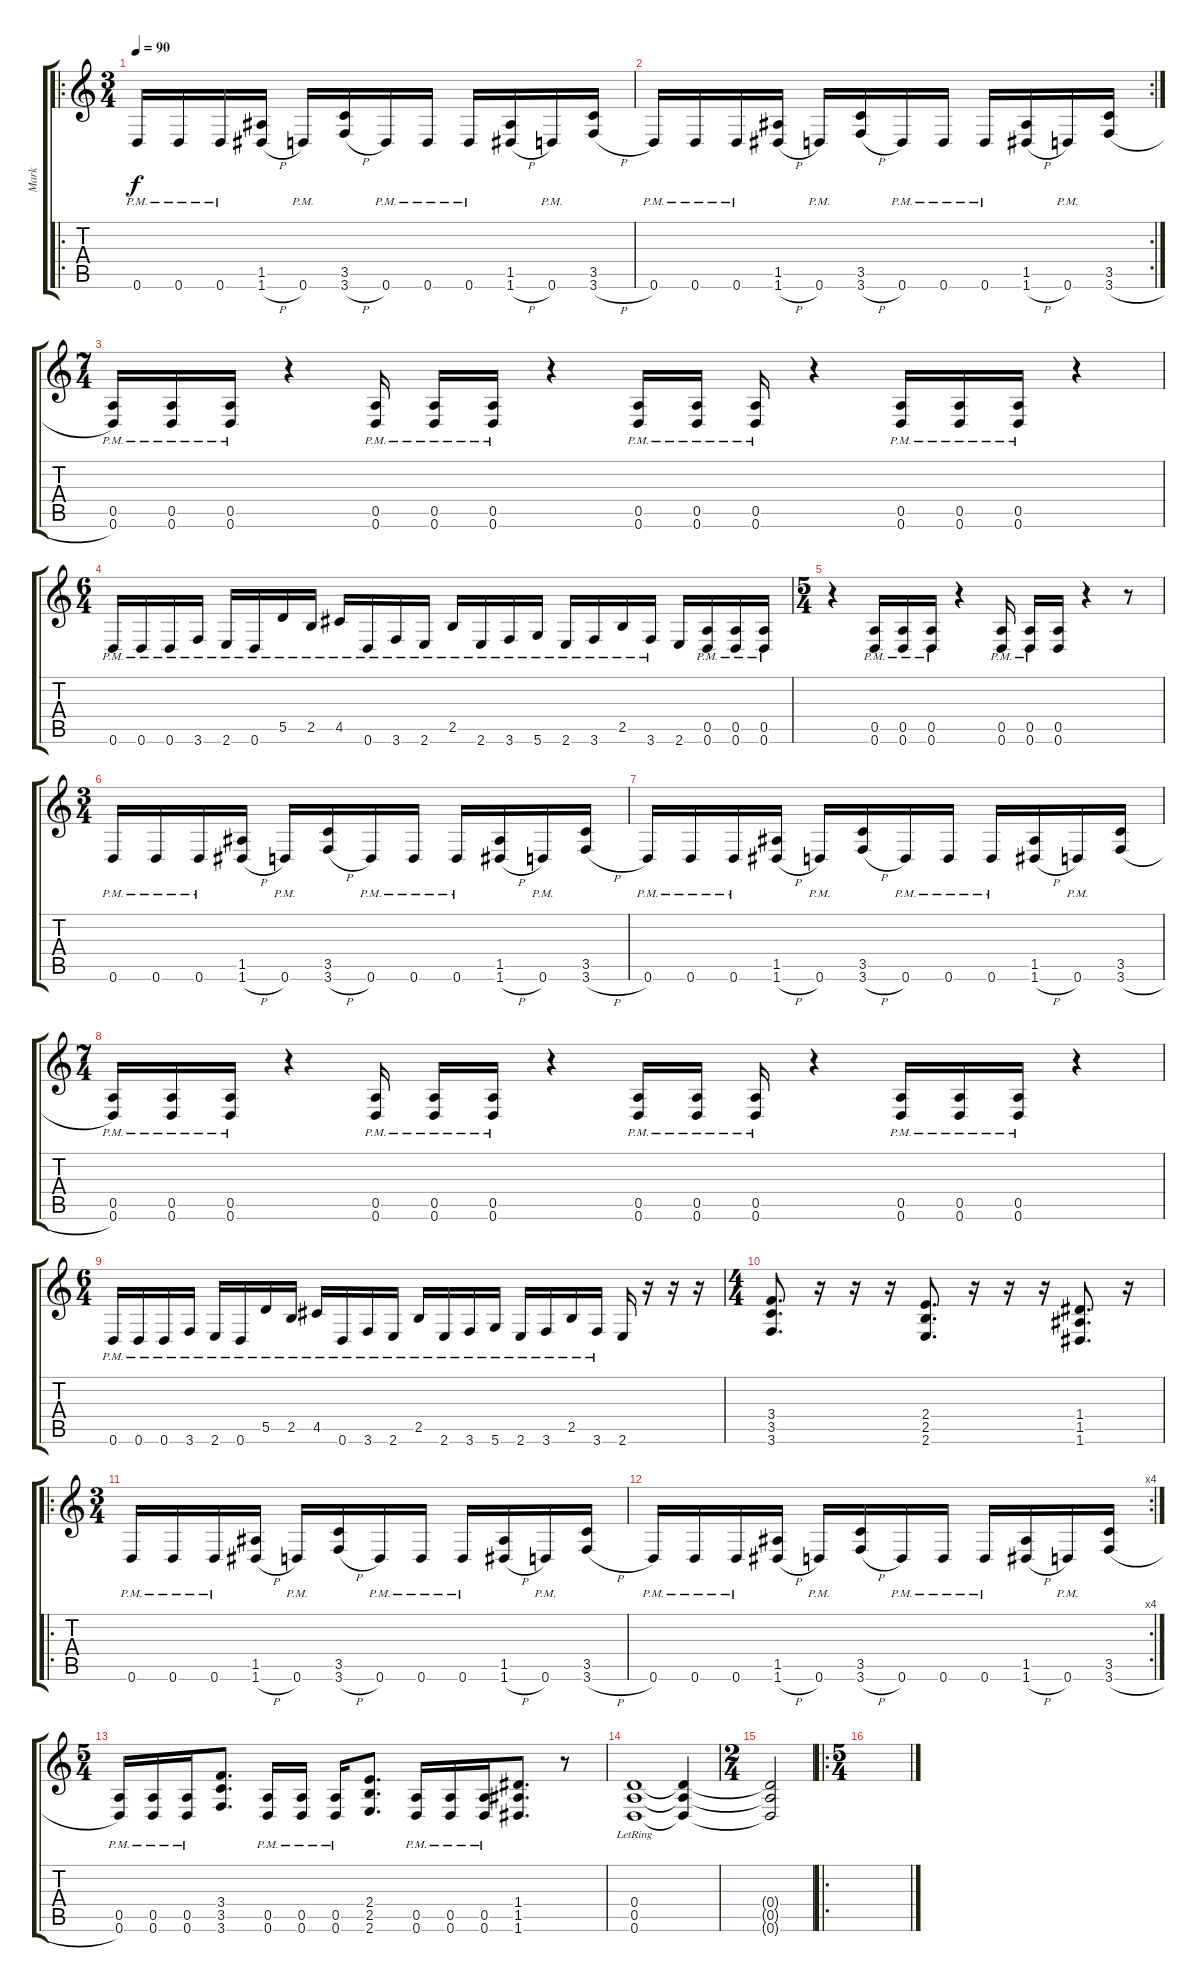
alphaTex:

\track ("Mark" "Mark") {instrument distortionguitar}
\staff {score tabs}
\tuning (E4 B3 G3 D3 A2 D2) {hide}
\ro
\ts (3 4)
\tempo 90
\clef g2
\ks c
0.6{pm}.16{dy f} 0.6{pm}.16 0.6{pm}.16 (1.5 1.6{h}).16 0.6{pm}.16 (3.5 3.6{h}).16 0.6{pm}.16 0.6{pm}.16 0.6{pm}.16 (1.5 1.6{h}).16 0.6{pm}.16 (3.5 3.6{h}).16 |
\rc 2
0.6{pm}.16 0.6{pm}.16 0.6{pm}.16 (1.5 1.6{h}).16 0.6{pm}.16 (3.5 3.6{h}).16 0.6{pm}.16 0.6{pm}.16 0.6{pm}.16 (1.5 1.6{h}).16 0.6{pm}.16 (3.5 3.6{h}).16 |
\ts (7 4)
(0.5{pm} 0.6{pm}).16 (0.5{pm} 0.6{pm}).16 (0.5{pm} 0.6{pm}).16 r.4 (0.5{pm} 0.6{pm}).16 (0.5{pm} 0.6{pm}).16 (0.5{pm} 0.6{pm}).16 r.4 (0.5{pm} 0.6{pm}).16 (0.5{pm} 0.6{pm}).16 (0.5{pm} 0.6{pm}).16 r.4 (0.5{pm} 0.6{pm}).16 (0.5{pm} 0.6{pm}).16 (0.5{pm} 0.6{pm}).16 r.4 |
\ts (6 4)
0.6{pm}.16 0.6{pm}.16 0.6{pm}.16 3.6{pm}.16 2.6{pm}.16 0.6{pm}.16 5.5{pm}.16 2.5{pm}.16 4.5{pm}.16 0.6{pm}.16 3.6{pm}.16 2.6{pm}.16 2.5{pm}.16 2.6{pm}.16 3.6{pm}.16 5.6{pm}.16 2.6{pm}.16 3.6{pm}.16 2.5{pm}.16 3.6{pm}.16 2.6.16 (0.5{pm} 0.6{pm}).16 (0.5{pm} 0.6{pm}).16 (0.5{pm} 0.6{pm}).16 |
\ts (5 4)
r.4 (0.5{pm} 0.6{pm}).16 (0.5{pm} 0.6{pm}).16 (0.5{pm} 0.6{pm}).16 r.4 (0.5{pm} 0.6{pm}).16 (0.5{pm} 0.6{pm}).16 (0.5 0.6).16 r.4 r.8 |
\ts (3 4)
0.6{pm}.16 0.6{pm}.16 0.6{pm}.16 (1.5 1.6{h}).16 0.6{pm}.16 (3.5 3.6{h}).16 0.6{pm}.16 0.6{pm}.16 0.6{pm}.16 (1.5 1.6{h}).16 0.6{pm}.16 (3.5 3.6{h}).16 |
0.6{pm}.16 0.6{pm}.16 0.6{pm}.16 (1.5 1.6{h}).16 0.6{pm}.16 (3.5 3.6{h}).16 0.6{pm}.16 0.6{pm}.16 0.6{pm}.16 (1.5 1.6{h}).16 0.6{pm}.16 (3.5 3.6{h}).16 |
\ts (7 4)
(0.5{pm} 0.6{pm}).16 (0.5{pm} 0.6{pm}).16 (0.5{pm} 0.6{pm}).16 r.4 (0.5{pm} 0.6{pm}).16 (0.5{pm} 0.6{pm}).16 (0.5{pm} 0.6{pm}).16 r.4 (0.5{pm} 0.6{pm}).16 (0.5{pm} 0.6{pm}).16 (0.5{pm} 0.6{pm}).16 r.4 (0.5{pm} 0.6{pm}).16 (0.5{pm} 0.6{pm}).16 (0.5{pm} 0.6{pm}).16 r.4 |
\ts (6 4)
0.6{pm}.16 0.6{pm}.16 0.6{pm}.16 3.6{pm}.16 2.6{pm}.16 0.6{pm}.16 5.5{pm}.16 2.5{pm}.16 4.5{pm}.16 0.6{pm}.16 3.6{pm}.16 2.6{pm}.16 2.5{pm}.16 2.6{pm}.16 3.6{pm}.16 5.6{pm}.16 2.6{pm}.16 3.6{pm}.16 2.5{pm}.16 3.6{pm}.16 2.6.16 r.16 r.16 r.16 |
\ts (4 4)
(3.4 3.5 3.6).8{d} r.16 r.16 r.16 (2.4 2.5 2.6).8{d} r.16 r.16 r.16 (1.4 1.5 1.6).8{d} r.16 |
\ro
\ts (3 4)
0.6{pm}.16 0.6{pm}.16 0.6{pm}.16 (1.5 1.6{h}).16 0.6{pm}.16 (3.5 3.6{h}).16 0.6{pm}.16 0.6{pm}.16 0.6{pm}.16 (1.5 1.6{h}).16 0.6{pm}.16 (3.5 3.6{h}).16 |
\rc 4
0.6{pm}.16 0.6{pm}.16 0.6{pm}.16 (1.5 1.6{h}).16 0.6{pm}.16 (3.5 3.6{h}).16 0.6{pm}.16 0.6{pm}.16 0.6{pm}.16 (1.5 1.6{h}).16 0.6{pm}.16 (3.5 3.6{h}).16 |
\ts (5 4)
(0.5{pm} 0.6{pm}).16 (0.5{pm} 0.6{pm}).16 (0.5{pm} 0.6{pm}).16 (3.4 3.5 3.6).8{d} (0.5{pm} 0.6{pm}).16 (0.5{pm} 0.6{pm}).16 (0.5{pm} 0.6{pm}).16 (2.4 2.5 2.6).8{d} (0.5{pm} 0.6{pm}).16 (0.5{pm} 0.6{pm}).16 (0.5{pm} 0.6{pm}).16 (1.4 1.5 1.6).8{d} r.8 |
(0.4{lr} 0.5{lr} 0.6{lr}).1{volume 16} (0.4{t} 0.5{t} 0.6{t}).4 |
\ts (2 4)
(0.4{t} 0.5{t} 0.6{t}).2 |
\ro
\ts (5 4)
